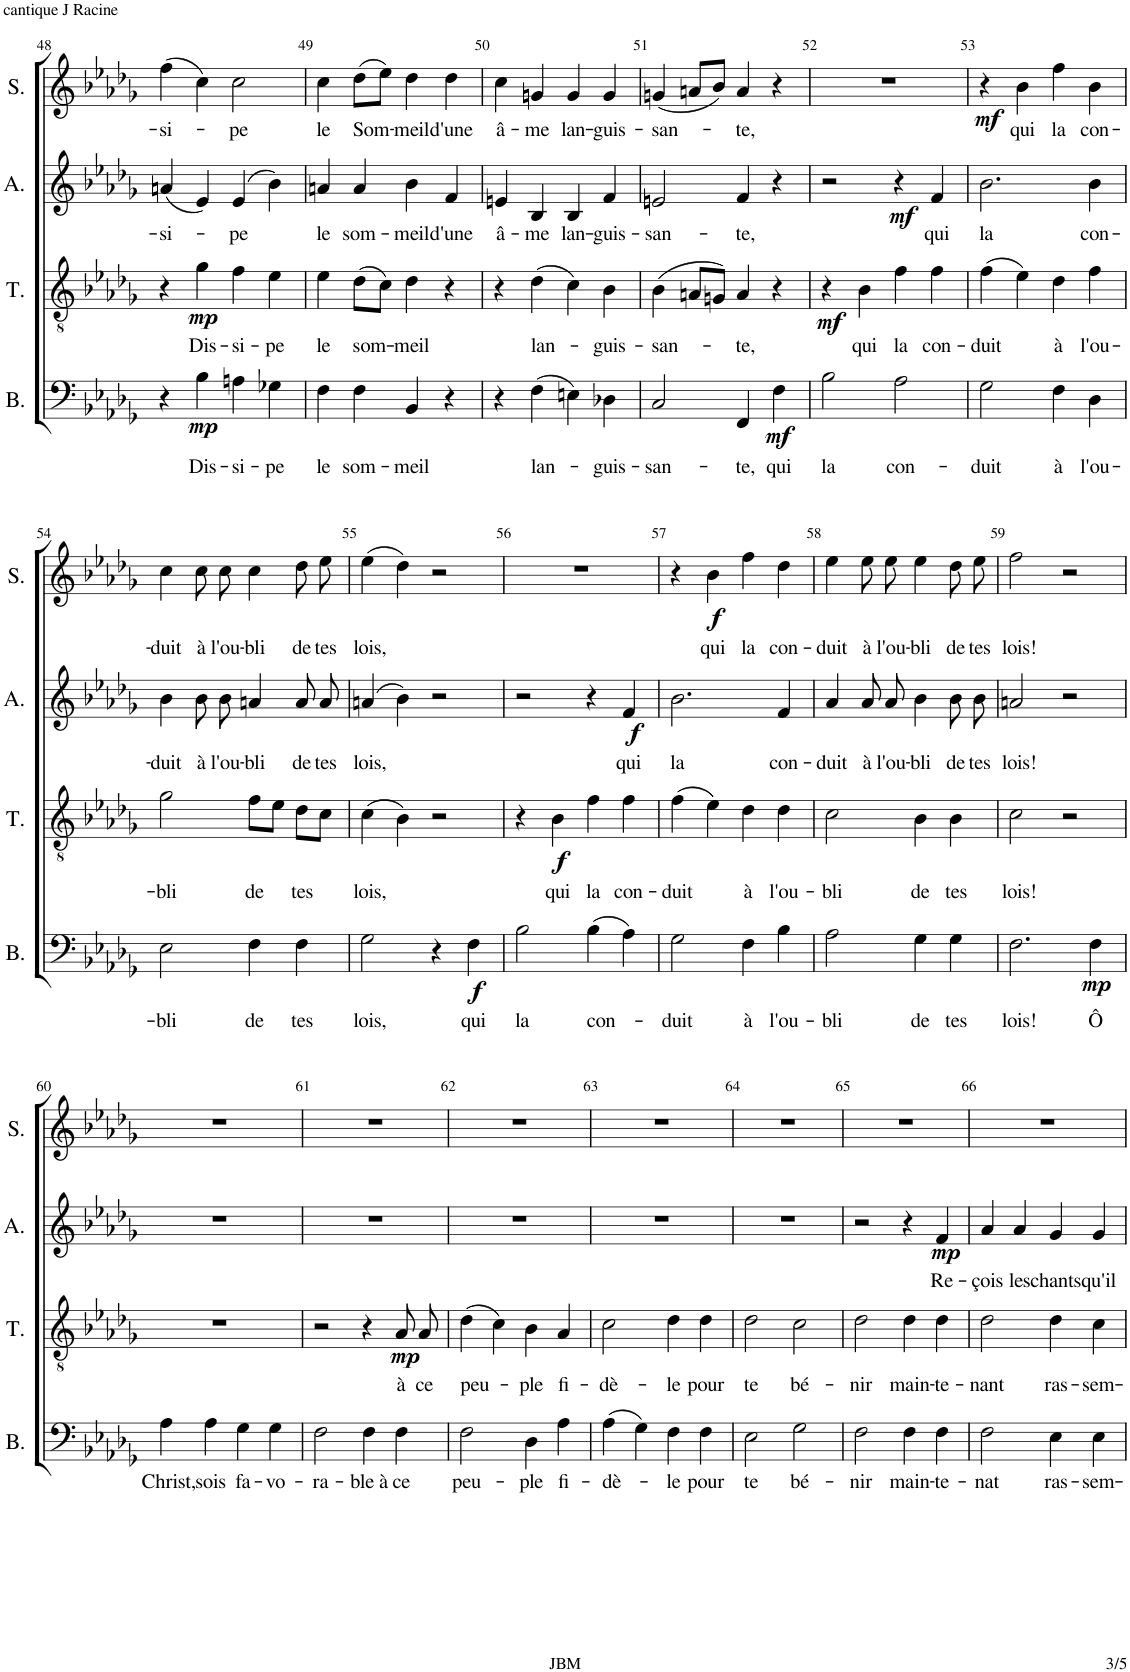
**kern	**text	**dynam	**kern	**text	**dynam	**kern	**text	**dynam	**kern	**text	**dynam
*part4	*part4	*part4	*part3	*part3	*part3	*part2	*part2	*part2	*part1	*part1	*part1
*staff4	*staff4	*staff4	*staff3	*staff3	*staff3	*staff2	*staff2	*staff2	*staff1	*staff1	*staff1
*I"Basse	*	*	*I"Tenor	*	*	*I"Alto	*	*	*I"Soprano	*	*
*I'B.	*	*	*I'T.	*	*	*I'A.	*	*	*I'S.	*	*
!!LO:PB:g=z
*clefF4	*	*	*clefGv2	*	*	*clefG2	*	*	*clefG2	*	*
*k[b-e-a-d-g-]	*	*	*k[b-e-a-d-g-]	*	*	*k[b-e-a-d-g-]	*	*	*k[b-e-a-d-g-]	*	*
*M4/4	*	*	*M4/4	*	*	*M4/4	*	*	*M4/4	*	*
=48	=48	=48	=48	=48	=48	=48	=48	=48	=48	=48	=48
!	!	!	!	!	!	!	!LO:LY:b	!	!	!LO:LY:b	!
4r	.	.	4r	.	.	(4an/	-si-	.	(4ff\	-si-	.
!	!LO:LY:b	!LO:DY:b	!	!LO:LY:b	!LO:DY:b	!	!	!	!	!	!
4B-\	Dis-	mp	4g-\	Dis-	mp	4e-/)	.	.	4cc\)	.	.
!	!LO:LY:b	!	!	!LO:LY:b	!	!	!LO:LY:b	!	!	!LO:LY:b	!
4An\	-si-	.	4f\	-si-	.	(4e-/	-pe	.	2cc\	-pe	.
!	!LO:LY:b	!	!	!LO:LY:b	!	!	!	!	!	!	!
4G-X\	-pe	.	4e-\	-pe	.	4b-\)	.	.	.	.	.
=49	=49	=49	=49	=49	=49	=49	=49	=49	=49	=49	=49
!	!LO:LY:b	!	!	!LO:LY:b	!	!	!LO:LY:b	!	!	!LO:LY:b	!
4F\	le	.	4e-\	le	.	4an/	le	.	4cc\	le	.
!	!LO:LY:b	!	!	!LO:LY:b	!	!	!LO:LY:b	!	!	!LO:LY:b	!
4F\	som-	.	(8d-\L	som-	.	4a/	som-	.	(8dd-\L	Som-	.
.	.	.	8c\J)	.	.	.	.	.	8ee-\J)	.	.
!	!LO:LY:b	!	!	!LO:LY:b	!	!	!LO:LY:b	!	!	!LO:LY:b	!
4BB-/	-meil	.	4d-\	-meil	.	4b-\	-meil	.	4dd-\	-meil	.
!	!	!	!	!	!	!	!LO:LY:b	!	!	!LO:LY:b	!
4r	.	.	4r	.	.	4f/	d'une	.	4dd-\	d'une	.
=50	=50	=50	=50	=50	=50	=50	=50	=50	=50	=50	=50
!	!	!	!	!	!	!	!LO:LY:b	!	!	!LO:LY:b	!
4r	.	.	4r	.	.	4en/	â-	.	4cc\	â-	.
!	!LO:LY:b	!	!	!LO:LY:b	!	!	!LO:LY:b	!	!	!LO:LY:b	!
(4F\	lan-	.	(4d-\	lan-	.	4B-/	-me	.	4gn/	-me	.
!	!	!	!	!	!	!	!LO:LY:b	!	!	!LO:LY:b	!
4En\)	.	.	4c\)	.	.	4B-/	lan-	.	4g/	lan-	.
!	!LO:LY:b	!	!	!LO:LY:b	!	!	!LO:LY:b	!	!	!LO:LY:b	!
4D-X\	-guis-	.	4B-\	-guis-	.	4f/	-guis-	.	4g/	-guis-	.
=51	=51	=51	=51	=51	=51	=51	=51	=51	=51	=51	=51
!	!LO:LY:b	!	!	!LO:LY:b	!	!	!LO:LY:b	!	!	!LO:LY:b	!
2C/	-san-	.	(4B-\	-san-	.	2en/	-san-	.	(4gn/	-san-	.
.	.	.	8An/L	.	.	.	.	.	8an/L	.	.
.	.	.	8Gn/J)	.	.	.	.	.	8b-/J)	.	.
!	!LO:LY:b	!	!	!LO:LY:b	!	!	!LO:LY:b	!	!	!LO:LY:b	!
4FF/	-te,	.	4A/	-te,	.	4f/	-te,	.	4a/	-te,	.
!	!LO:LY:b	!LO:DY:b	!	!	!	!	!	!	!	!	!
4F\	qui	mf	4r	.	.	4r	.	.	4r	.	.
=52	=52	=52	=52	=52	=52	=52	=52	=52	=52	=52	=52
!	!LO:LY:b	!	!	!	!LO:DY:b	!	!	!	!	!	!
2B-\	la	.	4r	.	mf	2r	.	.	1r	.	.
!	!	!	!	!LO:LY:b	!	!	!	!	!	!	!
.	.	.	4B-\	qui	.	.	.	.	.	.	.
!	!LO:LY:b	!	!	!LO:LY:b	!	!	!	!LO:DY:b	!	!	!
2A-\	con-	.	4f\	la	.	4r	.	mf	.	.	.
!	!	!	!	!LO:LY:b	!	!	!LO:LY:b	!	!	!	!
.	.	.	4f\	con-	.	4f/	qui	.	.	.	.
=53	=53	=53	=53	=53	=53	=53	=53	=53	=53	=53	=53
!	!LO:LY:b	!	!	!LO:LY:b	!	!	!LO:LY:b	!	!	!	!LO:DY:b
2G-\	-duit	.	(4f\	-duit	.	2.b-\	la	.	4r	.	mf
!	!	!	!	!	!	!	!	!	!	!LO:LY:b	!
.	.	.	4e-\)	.	.	.	.	.	4b-\	qui	.
!	!LO:LY:b	!	!	!LO:LY:b	!	!	!	!	!	!LO:LY:b	!
4F\	à	.	4d-\	à	.	.	.	.	4ff\	la	.
!	!LO:LY:b	!	!	!LO:LY:b	!	!	!LO:LY:b	!	!	!LO:LY:b	!
4D-\	l'ou-	.	4f\	l'ou-	.	4b-\	con-	.	4b-\	con-	.
!!LO:LB:g=z
=54	=54	=54	=54	=54	=54	=54	=54	=54	=54	=54	=54
!	!LO:LY:b	!	!	!LO:LY:b	!	!	!LO:LY:b	!	!	!LO:LY:b	!
2E-\	-bli	.	2g-\	-bli	.	4b-\	-duit	.	4cc\	-duit	.
!	!	!	!	!	!	!	!LO:LY:b	!	!	!LO:LY:b	!
.	.	.	.	.	.	8b-\L	à	.	8cc\	à	.
!	!	!	!	!	!	!	!LO:LY:b	!	!	!LO:LY:b	!
.	.	.	.	.	.	8b-\J	l'ou-	.	8cc\	l'ou-	.
!	!LO:LY:b	!	!	!LO:LY:b	!	!	!LO:LY:b	!	!	!LO:LY:b	!
4F\	de	.	8f\L	de	.	4an/	-bli	.	4cc\	-bli	.
.	.	.	8e-\J	.	.	.	.	.	.	.	.
!	!LO:LY:b	!	!	!LO:LY:b	!	!	!LO:LY:b	!	!	!LO:LY:b	!
4F\	tes	.	8d-\L	tes	.	8a/L	de	.	8dd-\	de	.
!	!	!	!	!	!	!	!LO:LY:b	!	!	!LO:LY:b	!
.	.	.	8c\J	.	.	8a/J	tes	.	8ee-\	tes	.
=55	=55	=55	=55	=55	=55	=55	=55	=55	=55	=55	=55
!	!LO:LY:b	!	!	!LO:LY:b	!	!	!LO:LY:b	!	!	!LO:LY:b	!
2G-\	lois,	.	(4c\	lois,	.	(4an/	lois,	.	(4ee-\	lois,	.
.	.	.	4B-\)	.	.	4b-\)	.	.	4dd-\)	.	.
4r	.	.	2r	.	.	2r	.	.	2r	.	.
!	!LO:LY:b	!LO:DY:b	!	!	!	!	!	!	!	!	!
4F\	qui	f	.	.	.	.	.	.	.	.	.
=56	=56	=56	=56	=56	=56	=56	=56	=56	=56	=56	=56
!	!LO:LY:b	!	!	!	!	!	!	!	!	!	!
2B-\	la	.	4r	.	.	2r	.	.	1r	.	.
!	!	!	!	!LO:LY:b	!LO:DY:b	!	!	!	!	!	!
.	.	.	4B-\	qui	f	.	.	.	.	.	.
!	!LO:LY:b	!	!	!LO:LY:b	!	!	!	!	!	!	!
(4B-\	con-	.	4f\	la	.	4r	.	.	.	.	.
!	!	!	!	!LO:LY:b	!	!	!LO:LY:b	!LO:DY:b	!	!	!
4A-\)	.	.	4f\	con-	.	4f/	qui	f	.	.	.
=57	=57	=57	=57	=57	=57	=57	=57	=57	=57	=57	=57
!	!LO:LY:b	!	!	!LO:LY:b	!	!	!LO:LY:b	!	!	!	!
2G-\	-duit	.	(4f\	-duit	.	2.b-\	la	.	4r	.	.
!	!	!	!	!	!	!	!	!	!	!LO:LY:b	!LO:DY:b
.	.	.	4e-\)	.	.	.	.	.	4b-\	qui	f
!	!LO:LY:b	!	!	!LO:LY:b	!	!	!	!	!	!LO:LY:b	!
4F\	à	.	4d-\	à	.	.	.	.	4ff\	la	.
!	!LO:LY:b	!	!	!LO:LY:b	!	!	!LO:LY:b	!	!	!LO:LY:b	!
4B-\	l'ou-	.	4d-\	l'ou-	.	4f/	con-	.	4dd-\	con-	.
=58	=58	=58	=58	=58	=58	=58	=58	=58	=58	=58	=58
!	!LO:LY:b	!	!	!LO:LY:b	!	!	!LO:LY:b	!	!	!LO:LY:b	!
2A-\	-bli	.	2c\	-bli	.	4a-/	-duit	.	4ee-\	-duit	.
!	!	!	!	!	!	!	!LO:LY:b	!	!	!LO:LY:b	!
.	.	.	.	.	.	8a-/L	à	.	8ee-\	à	.
!	!	!	!	!	!	!	!LO:LY:b	!	!	!LO:LY:b	!
.	.	.	.	.	.	8a-/J	l'ou-	.	8ee-\	l'ou-	.
!	!LO:LY:b	!	!	!LO:LY:b	!	!	!LO:LY:b	!	!	!LO:LY:b	!
4G-\	de	.	4B-\	de	.	4b-\	-bli	.	4ee-\	-bli	.
!	!LO:LY:b	!	!	!LO:LY:b	!	!	!LO:LY:b	!	!	!LO:LY:b	!
4G-\	tes	.	4B-\	tes	.	8b-\L	de	.	8dd-\	de	.
!	!	!	!	!	!	!	!LO:LY:b	!	!	!LO:LY:b	!
.	.	.	.	.	.	8b-\J	tes	.	8ee-\	tes	.
=59	=59	=59	=59	=59	=59	=59	=59	=59	=59	=59	=59
!	!LO:LY:b	!	!	!LO:LY:b	!	!	!LO:LY:b	!	!	!LO:LY:b	!
2.F\	lois!	.	2c\	lois!	.	2an/	lois!	.	2ff\	lois!	.
.	.	.	2r	.	.	2r	.	.	2r	.	.
!	!LO:LY:b	!LO:DY:b	!	!	!	!	!	!	!	!	!
4F\	Ô	mp	.	.	.	.	.	.	.	.	.
!!LO:LB:g=z
=60	=60	=60	=60	=60	=60	=60	=60	=60	=60	=60	=60
!	!LO:LY:b	!	!	!	!	!	!	!	!	!	!
4A-\	Christ,	.	1r	.	.	1r	.	.	1r	.	.
!	!LO:LY:b	!	!	!	!	!	!	!	!	!	!
4A-\	sois	.	.	.	.	.	.	.	.	.	.
!	!LO:LY:b	!	!	!	!	!	!	!	!	!	!
4G-\	fa-	.	.	.	.	.	.	.	.	.	.
!	!LO:LY:b	!	!	!	!	!	!	!	!	!	!
4G-\	-vo-	.	.	.	.	.	.	.	.	.	.
=61	=61	=61	=61	=61	=61	=61	=61	=61	=61	=61	=61
!	!LO:LY:b	!	!	!	!	!	!	!	!	!	!
2F\	-ra-	.	2r	.	.	1r	.	.	1r	.	.
!	!LO:LY:b	!	!	!	!	!	!	!	!	!	!
4F\	-ble à	.	4r	.	.	.	.	.	.	.	.
!	!LO:LY:b	!	!	!LO:LY:b	!LO:DY:b	!	!	!	!	!	!
4F\	ce	.	8A-/	à	mp	.	.	.	.	.	.
!	!	!	!	!LO:LY:b	!	!	!	!	!	!	!
.	.	.	8A-/	ce	.	.	.	.	.	.	.
=62	=62	=62	=62	=62	=62	=62	=62	=62	=62	=62	=62
!	!LO:LY:b	!	!	!LO:LY:b	!	!	!	!	!	!	!
2F\	peu-	.	(4d-\	peu-	.	1r	.	.	1r	.	.
.	.	.	4c\)	.	.	.	.	.	.	.	.
!	!LO:LY:b	!	!	!LO:LY:b	!	!	!	!	!	!	!
4D-\	-ple	.	4B-\	-ple	.	.	.	.	.	.	.
!	!LO:LY:b	!	!	!LO:LY:b	!	!	!	!	!	!	!
4A-\	fi-	.	4A-/	fi-	.	.	.	.	.	.	.
=63	=63	=63	=63	=63	=63	=63	=63	=63	=63	=63	=63
!	!LO:LY:b	!	!	!LO:LY:b	!	!	!	!	!	!	!
(4A-\	-dè-	.	2c\	-dè-	.	1r	.	.	1r	.	.
4G-\)	.	.	.	.	.	.	.	.	.	.	.
!	!LO:LY:b	!	!	!LO:LY:b	!	!	!	!	!	!	!
4F\	-le	.	4d-\	-le	.	.	.	.	.	.	.
!	!LO:LY:b	!	!	!LO:LY:b	!	!	!	!	!	!	!
4F\	pour	.	4d-\	pour	.	.	.	.	.	.	.
=64	=64	=64	=64	=64	=64	=64	=64	=64	=64	=64	=64
!	!LO:LY:b	!	!	!LO:LY:b	!	!	!	!	!	!	!
2E-\	te	.	2d-\	te	.	1r	.	.	1r	.	.
!	!LO:LY:b	!	!	!LO:LY:b	!	!	!	!	!	!	!
2G-\	bé-	.	2c\	bé-	.	.	.	.	.	.	.
=65	=65	=65	=65	=65	=65	=65	=65	=65	=65	=65	=65
!	!LO:LY:b	!	!	!LO:LY:b	!	!	!	!	!	!	!
2F\	-nir	.	2d-\	-nir	.	2r	.	.	1r	.	.
!	!LO:LY:b	!	!	!LO:LY:b	!	!	!	!	!	!	!
4F\	main-	.	4d-\	main-	.	4r	.	.	.	.	.
!	!LO:LY:b	!	!	!LO:LY:b	!	!	!LO:LY:b	!LO:DY:b	!	!	!
4F\	-te-	.	4d-\	-te-	.	4f/	Re-	mp	.	.	.
=66	=66	=66	=66	=66	=66	=66	=66	=66	=66	=66	=66
!	!LO:LY:b	!	!	!LO:LY:b	!	!	!LO:LY:b	!	!	!	!
2F\	-nat	.	2d-\	-nant	.	4a-/	-çois	.	1r	.	.
!	!	!	!	!	!	!	!LO:LY:b	!	!	!	!
.	.	.	.	.	.	4a-/	les	.	.	.	.
!	!LO:LY:b	!	!	!LO:LY:b	!	!	!LO:LY:b	!	!	!	!
4E-\	ras-	.	4d-\	ras-	.	4g-/	chants	.	.	.	.
!	!LO:LY:b	!	!	!LO:LY:b	!	!	!LO:LY:b	!	!	!	!
4E-\	-sem-	.	4c\	-sem-	.	4g-/	qu'il	.	.	.	.
=	=	=	=	=	=	=	=	=	=	=	=
*-	*-	*-	*-	*-	*-	*-	*-	*-	*-	*-	*-
